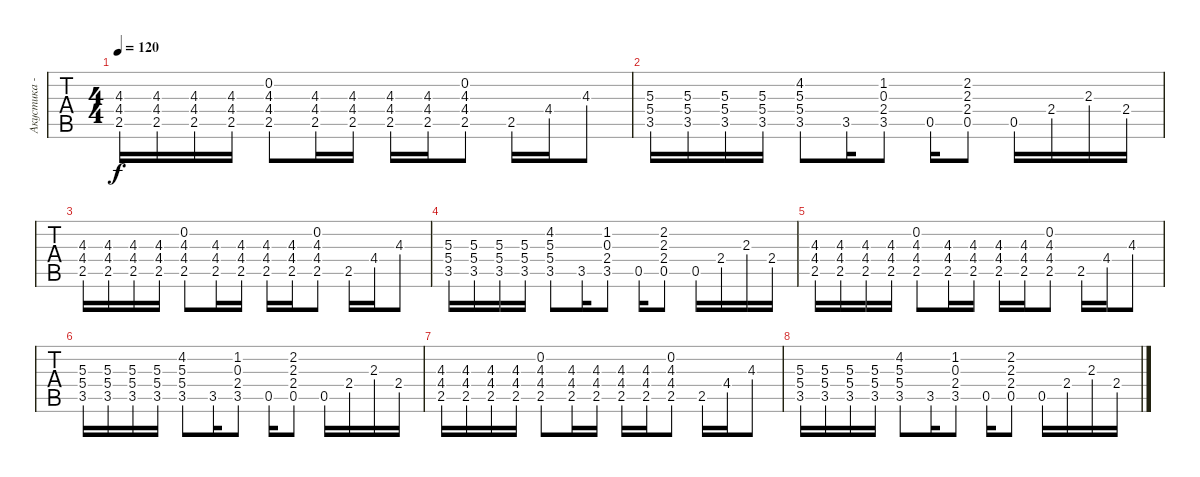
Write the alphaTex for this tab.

\track ("Акустика - Андрей" "Акустика -") {instrument acousticguitarsteel}
\staff {tabs}
\tuning (E4 B3 G3 D3 A2 E2) {hide}
\ts (4 4)
\tempo 120
\clef g2
\ks c
(4.3 4.4 2.5).16{dy f} (4.3 4.4 2.5).16 (4.3 4.4 2.5).16 (4.3 4.4 2.5).16 (0.2 4.3 4.4 2.5).8 (4.3 4.4 2.5).16 (4.3 4.4 2.5).16 (4.3 4.4 2.5).16 (4.3 4.4 2.5).16 (0.2 4.3 4.4 2.5).8 2.5.16 4.4.16 4.3.8 |
(5.3 5.4 3.5).16 (5.3 5.4 3.5).16 (5.3 5.4 3.5).16 (5.3 5.4 3.5).16 (4.2 5.3 5.4 3.5).8 3.5.16 (1.2 0.3 2.4 3.5).8 0.5.16 (2.2 2.3 2.4 0.5).8 0.5.16 2.4.16 2.3.16 2.4.16 |
(4.3 4.4 2.5).16 (4.3 4.4 2.5).16 (4.3 4.4 2.5).16 (4.3 4.4 2.5).16 (0.2 4.3 4.4 2.5).8 (4.3 4.4 2.5).16 (4.3 4.4 2.5).16 (4.3 4.4 2.5).16 (4.3 4.4 2.5).16 (0.2 4.3 4.4 2.5).8 2.5.16 4.4.16 4.3.8 |
(5.3 5.4 3.5).16 (5.3 5.4 3.5).16 (5.3 5.4 3.5).16 (5.3 5.4 3.5).16 (4.2 5.3 5.4 3.5).8 3.5.16 (1.2 0.3 2.4 3.5).8 0.5.16 (2.2 2.3 2.4 0.5).8 0.5.16 2.4.16 2.3.16 2.4.16 |
(4.3 4.4 2.5).16 (4.3 4.4 2.5).16 (4.3 4.4 2.5).16 (4.3 4.4 2.5).16 (0.2 4.3 4.4 2.5).8 (4.3 4.4 2.5).16 (4.3 4.4 2.5).16 (4.3 4.4 2.5).16 (4.3 4.4 2.5).16 (0.2 4.3 4.4 2.5).8 2.5.16 4.4.16 4.3.8 |
(5.3 5.4 3.5).16 (5.3 5.4 3.5).16 (5.3 5.4 3.5).16 (5.3 5.4 3.5).16 (4.2 5.3 5.4 3.5).8 3.5.16 (1.2 0.3 2.4 3.5).8 0.5.16 (2.2 2.3 2.4 0.5).8 0.5.16 2.4.16 2.3.16 2.4.16 |
(4.3 4.4 2.5).16 (4.3 4.4 2.5).16 (4.3 4.4 2.5).16 (4.3 4.4 2.5).16 (0.2 4.3 4.4 2.5).8 (4.3 4.4 2.5).16 (4.3 4.4 2.5).16 (4.3 4.4 2.5).16 (4.3 4.4 2.5).16 (0.2 4.3 4.4 2.5).8 2.5.16 4.4.16 4.3.8 |
(5.3 5.4 3.5).16 (5.3 5.4 3.5).16 (5.3 5.4 3.5).16 (5.3 5.4 3.5).16 (4.2 5.3 5.4 3.5).8 3.5.16 (1.2 0.3 2.4 3.5).8 0.5.16 (2.2 2.3 2.4 0.5).8 0.5.16 2.4.16 2.3.16 2.4.16
